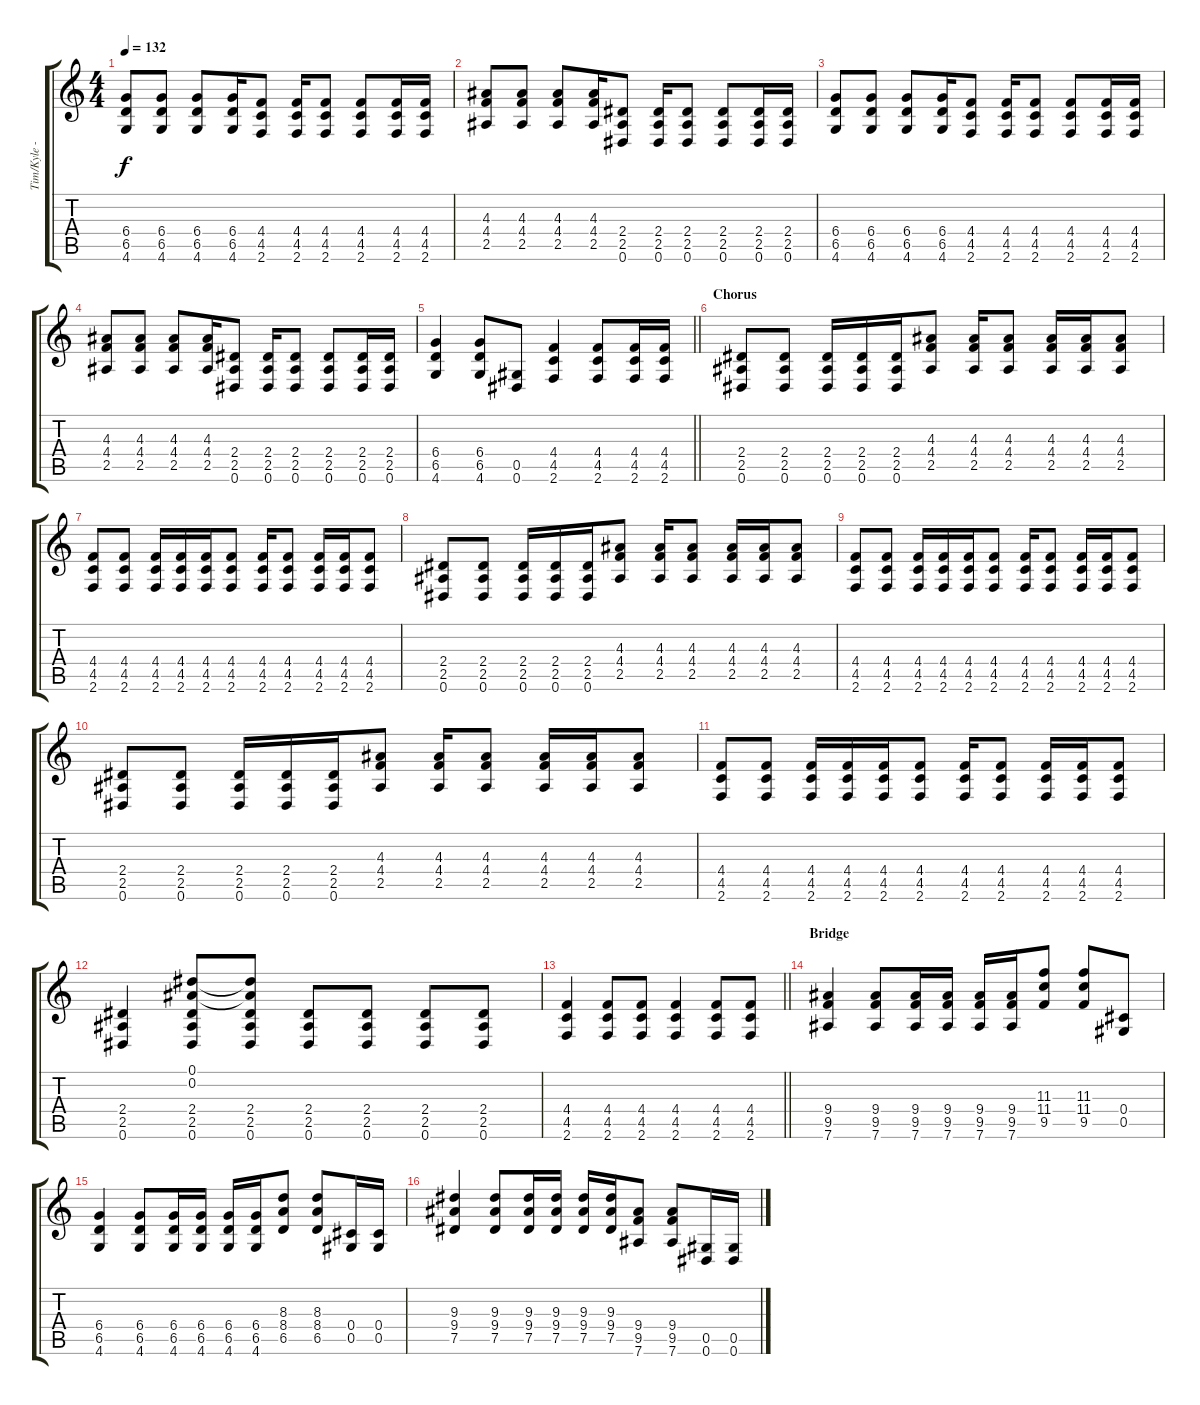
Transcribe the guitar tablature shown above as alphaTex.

\track ("Tim/Kyle - Guitar" "Tim/Kyle -") {instrument distortionguitar}
\staff {score tabs}
\tuning (Eb4 Bb3 Gb3 Db3 Ab2 Eb2) {hide}
\ts (4 4)
\tempo 132
\clef g2
\ks c
(6.4 6.5 4.6).8{dy f} (6.4 6.5 4.6).8 (6.4 6.5 4.6).8 (6.4 6.5 4.6).16 (4.4 4.5 2.6).8 (4.4 4.5 2.6).16 (4.4 4.5 2.6).8 (4.4 4.5 2.6).8 (4.4 4.5 2.6).16 (4.4 4.5 2.6).16 |
(4.3 4.4 2.5).8 (4.3 4.4 2.5).8 (4.3 4.4 2.5).8 (4.3 4.4 2.5).16 (2.4 2.5 0.6).8 (2.4 2.5 0.6).16 (2.4 2.5 0.6).8 (2.4 2.5 0.6).8 (2.4 2.5 0.6).16 (2.4 2.5 0.6).16 |
(6.4 6.5 4.6).8 (6.4 6.5 4.6).8 (6.4 6.5 4.6).8 (6.4 6.5 4.6).16 (4.4 4.5 2.6).8 (4.4 4.5 2.6).16 (4.4 4.5 2.6).8 (4.4 4.5 2.6).8 (4.4 4.5 2.6).16 (4.4 4.5 2.6).16 |
(4.3 4.4 2.5).8 (4.3 4.4 2.5).8 (4.3 4.4 2.5).8 (4.3 4.4 2.5).16 (2.4 2.5 0.6).8 (2.4 2.5 0.6).16 (2.4 2.5 0.6).8 (2.4 2.5 0.6).8 (2.4 2.5 0.6).16 (2.4 2.5 0.6).16 |
\barLineRight lightlight
(6.4 6.5 4.6).4 (6.4 6.5 4.6).8 (0.5 0.6).8 (4.4 4.5 2.6).4 (4.4 4.5 2.6).8 (4.4 4.5 2.6).16 (4.4 4.5 2.6).16 |
\section ("" "Chorus")
(2.4 2.5 0.6).8 (2.4 2.5 0.6).8 (2.4 2.5 0.6).16 (2.4 2.5 0.6).16 (2.4 2.5 0.6).16 (4.3 4.4 2.5).8 (4.3 4.4 2.5).16 (4.3 4.4 2.5).8 (4.3 4.4 2.5).16 (4.3 4.4 2.5).16 (4.3 4.4 2.5).8 |
(4.4 4.5 2.6).8 (4.4 4.5 2.6).8 (4.4 4.5 2.6).16 (4.4 4.5 2.6).16 (4.4 4.5 2.6).16 (4.4 4.5 2.6).8 (4.4 4.5 2.6).16 (4.4 4.5 2.6).8 (4.4 4.5 2.6).16 (4.4 4.5 2.6).16 (4.4 4.5 2.6).8 |
(2.4 2.5 0.6).8 (2.4 2.5 0.6).8 (2.4 2.5 0.6).16 (2.4 2.5 0.6).16 (2.4 2.5 0.6).16 (4.3 4.4 2.5).8 (4.3 4.4 2.5).16 (4.3 4.4 2.5).8 (4.3 4.4 2.5).16 (4.3 4.4 2.5).16 (4.3 4.4 2.5).8 |
(4.4 4.5 2.6).8 (4.4 4.5 2.6).8 (4.4 4.5 2.6).16 (4.4 4.5 2.6).16 (4.4 4.5 2.6).16 (4.4 4.5 2.6).8 (4.4 4.5 2.6).16 (4.4 4.5 2.6).8 (4.4 4.5 2.6).16 (4.4 4.5 2.6).16 (4.4 4.5 2.6).8 |
(2.4 2.5 0.6).8 (2.4 2.5 0.6).8 (2.4 2.5 0.6).16 (2.4 2.5 0.6).16 (2.4 2.5 0.6).16 (4.3 4.4 2.5).8 (4.3 4.4 2.5).16 (4.3 4.4 2.5).8 (4.3 4.4 2.5).16 (4.3 4.4 2.5).16 (4.3 4.4 2.5).8 |
(4.4 4.5 2.6).8 (4.4 4.5 2.6).8 (4.4 4.5 2.6).16 (4.4 4.5 2.6).16 (4.4 4.5 2.6).16 (4.4 4.5 2.6).8 (4.4 4.5 2.6).16 (4.4 4.5 2.6).8 (4.4 4.5 2.6).16 (4.4 4.5 2.6).16 (4.4 4.5 2.6).8 |
(2.4 2.5 0.6).4 (0.1 0.2 2.4 2.5 0.6).8 (0.1{t} 0.2{t} 2.4 2.5 0.6).8 (2.4 2.5 0.6).8 (2.4 2.5 0.6).8 (2.4 2.5 0.6).8 (2.4 2.5 0.6).8 |
\barLineRight lightlight
(4.4 4.5 2.6).4 (4.4 4.5 2.6).8 (4.4 4.5 2.6).8 (4.4 4.5 2.6).4 (4.4 4.5 2.6).8 (4.4 4.5 2.6).8 |
\section ("" "Bridge")
(9.4 9.5 7.6).4{volume 8 balance 12} (9.4 9.5 7.6).8 (9.4 9.5 7.6).16 (9.4 9.5 7.6).16 (9.4 9.5 7.6).16 (9.4 9.5 7.6).16 (11.3 11.4 9.5).8 (11.3 11.4 9.5).8 (0.4 0.5).8 |
(6.4 6.5 4.6).4 (6.4 6.5 4.6).8 (6.4 6.5 4.6).16 (6.4 6.5 4.6).16 (6.4 6.5 4.6).16 (6.4 6.5 4.6).16 (8.3 8.4 6.5).8 (8.3 8.4 6.5).8 (0.4 0.5).16 (0.4 0.5).16 |
(9.3 9.4 7.5).4 (9.3 9.4 7.5).8 (9.3 9.4 7.5).16 (9.3 9.4 7.5).16 (9.3 9.4 7.5).16 (9.3 9.4 7.5).16 (9.4 9.5 7.6).8 (9.4 9.5 7.6).8 (0.5 0.6).16 (0.5 0.6).16
